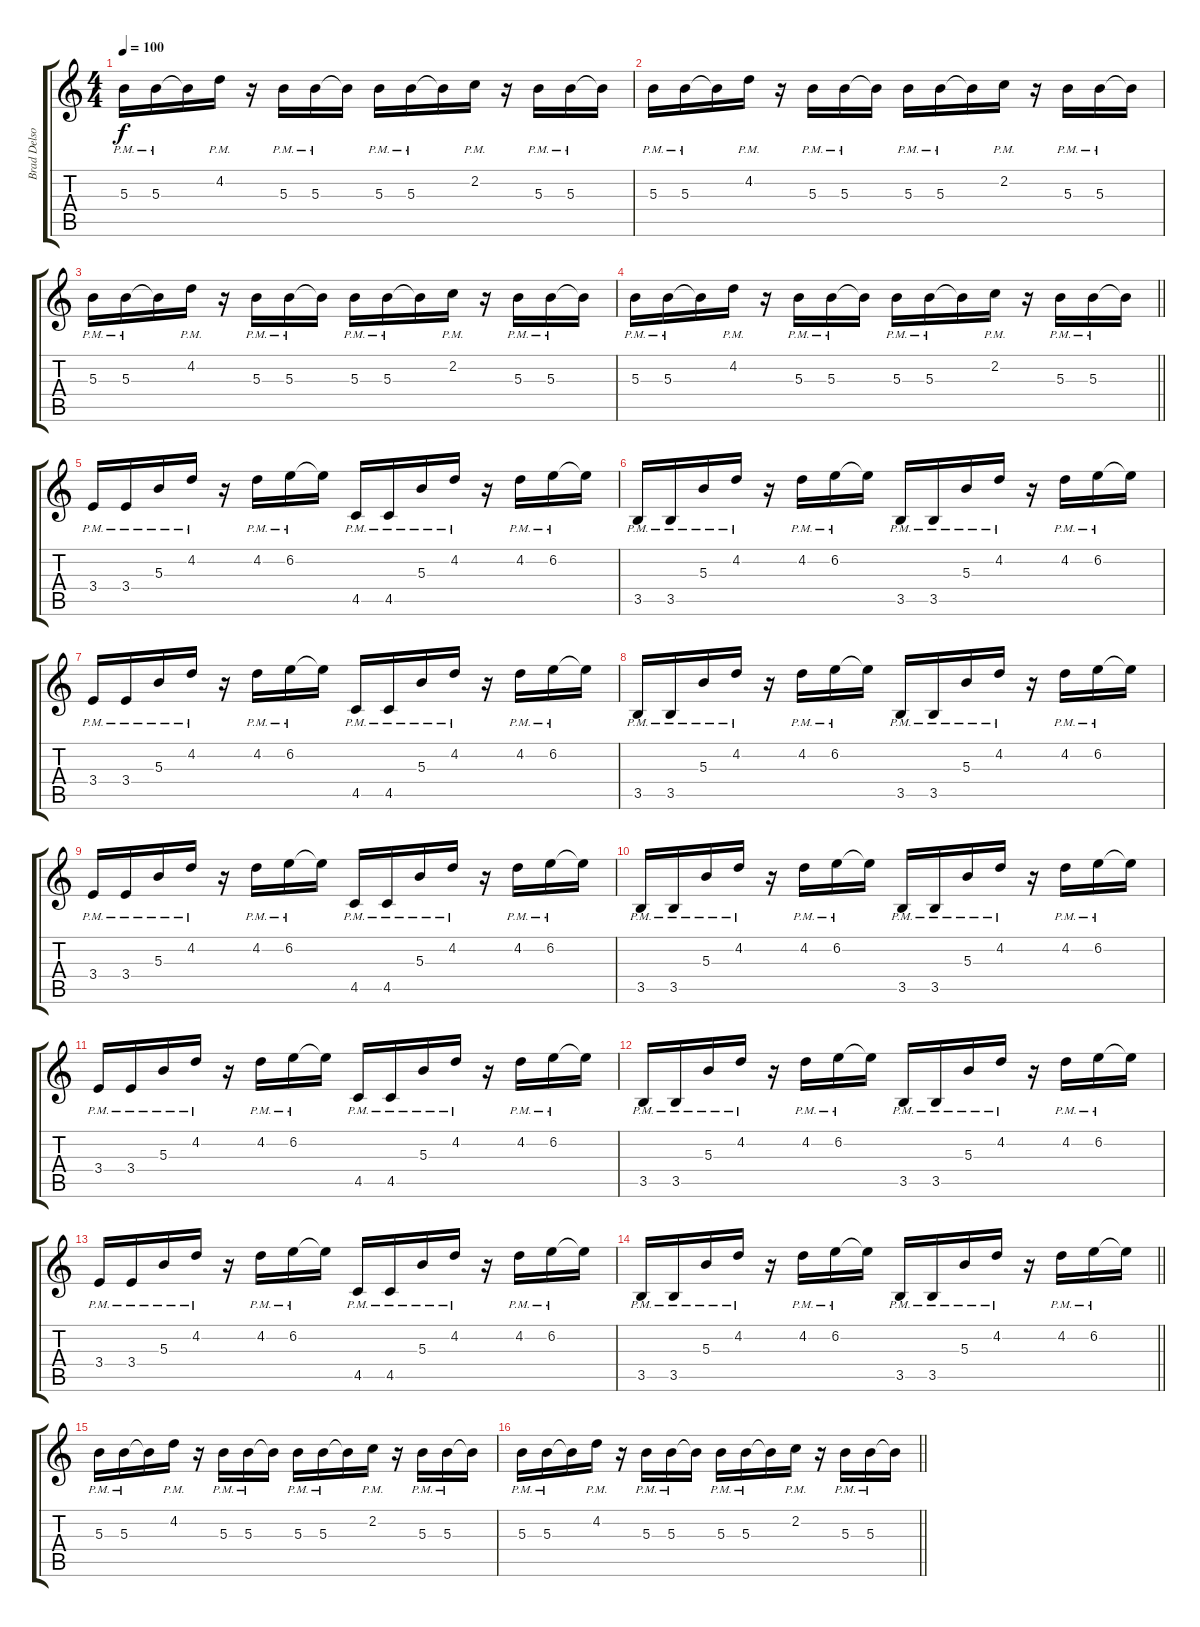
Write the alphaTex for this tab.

\track ("Brad Delson (Guitar)" "Brad Delso") {instrument distortionguitar}
\staff {score tabs}
\tuning (Eb4 Bb3 Gb3 Db3 Ab2 Db2) {hide}
\ts (4 4)
\tempo 100
\clef g2
\ks c
5.3{pm}.16{dy f} 5.3{pm}.16 5.3{t}.16 4.2{pm}.16 r.16 5.3{pm}.16 5.3{pm}.16 5.3{t}.16 5.3{pm}.16 5.3{pm}.16 5.3{t}.16 2.2{pm}.16 r.16 5.3{pm}.16 5.3{pm}.16 5.3{t}.16 |
5.3{pm}.16 5.3{pm}.16 5.3{t}.16 4.2{pm}.16 r.16 5.3{pm}.16 5.3{pm}.16 5.3{t}.16 5.3{pm}.16 5.3{pm}.16 5.3{t}.16 2.2{pm}.16 r.16 5.3{pm}.16 5.3{pm}.16 5.3{t}.16 |
5.3{pm}.16 5.3{pm}.16 5.3{t}.16 4.2{pm}.16 r.16 5.3{pm}.16 5.3{pm}.16 5.3{t}.16 5.3{pm}.16 5.3{pm}.16 5.3{t}.16 2.2{pm}.16 r.16 5.3{pm}.16 5.3{pm}.16 5.3{t}.16 |
\barLineRight lightlight
5.3{pm}.16 5.3{pm}.16 5.3{t}.16 4.2{pm}.16 r.16 5.3{pm}.16 5.3{pm}.16 5.3{t}.16 5.3{pm}.16 5.3{pm}.16 5.3{t}.16 2.2{pm}.16 r.16 5.3{pm}.16 5.3{pm}.16 5.3{t}.16 |
3.4{pm}.16 3.4{pm}.16 5.3{pm}.16 4.2{pm}.16 r.16 4.2{pm}.16 6.2{pm}.16 6.2{t}.16 4.5{pm}.16 4.5{pm}.16 5.3{pm}.16 4.2{pm}.16 r.16 4.2{pm}.16 6.2{pm}.16 6.2{t}.16 |
3.5{pm}.16 3.5{pm}.16 5.3{pm}.16 4.2{pm}.16 r.16 4.2{pm}.16 6.2{pm}.16 6.2{t}.16 3.5{pm}.16 3.5{pm}.16 5.3{pm}.16 4.2{pm}.16 r.16 4.2{pm}.16 6.2{pm}.16 6.2{t}.16 |
3.4{pm}.16 3.4{pm}.16 5.3{pm}.16 4.2{pm}.16 r.16 4.2{pm}.16 6.2{pm}.16 6.2{t}.16 4.5{pm}.16 4.5{pm}.16 5.3{pm}.16 4.2{pm}.16 r.16 4.2{pm}.16 6.2{pm}.16 6.2{t}.16 |
3.5{pm}.16 3.5{pm}.16 5.3{pm}.16 4.2{pm}.16 r.16 4.2{pm}.16 6.2{pm}.16 6.2{t}.16 3.5{pm}.16 3.5{pm}.16 5.3{pm}.16 4.2{pm}.16 r.16 4.2{pm}.16 6.2{pm}.16 6.2{t}.16 |
3.4{pm}.16 3.4{pm}.16 5.3{pm}.16 4.2{pm}.16 r.16 4.2{pm}.16 6.2{pm}.16 6.2{t}.16 4.5{pm}.16 4.5{pm}.16 5.3{pm}.16 4.2{pm}.16 r.16 4.2{pm}.16 6.2{pm}.16 6.2{t}.16 |
3.5{pm}.16 3.5{pm}.16 5.3{pm}.16 4.2{pm}.16 r.16 4.2{pm}.16 6.2{pm}.16 6.2{t}.16 3.5{pm}.16 3.5{pm}.16 5.3{pm}.16 4.2{pm}.16 r.16 4.2{pm}.16 6.2{pm}.16 6.2{t}.16 |
3.4{pm}.16 3.4{pm}.16 5.3{pm}.16 4.2{pm}.16 r.16 4.2{pm}.16 6.2{pm}.16 6.2{t}.16 4.5{pm}.16 4.5{pm}.16 5.3{pm}.16 4.2{pm}.16 r.16 4.2{pm}.16 6.2{pm}.16 6.2{t}.16 |
3.5{pm}.16 3.5{pm}.16 5.3{pm}.16 4.2{pm}.16 r.16 4.2{pm}.16 6.2{pm}.16 6.2{t}.16 3.5{pm}.16 3.5{pm}.16 5.3{pm}.16 4.2{pm}.16 r.16 4.2{pm}.16 6.2{pm}.16 6.2{t}.16 |
3.4{pm}.16 3.4{pm}.16 5.3{pm}.16 4.2{pm}.16 r.16 4.2{pm}.16 6.2{pm}.16 6.2{t}.16 4.5{pm}.16 4.5{pm}.16 5.3{pm}.16 4.2{pm}.16 r.16 4.2{pm}.16 6.2{pm}.16 6.2{t}.16 |
\barLineRight lightlight
3.5{pm}.16 3.5{pm}.16 5.3{pm}.16 4.2{pm}.16 r.16 4.2{pm}.16 6.2{pm}.16 6.2{t}.16 3.5{pm}.16 3.5{pm}.16 5.3{pm}.16 4.2{pm}.16 r.16 4.2{pm}.16 6.2{pm}.16 6.2{t}.16 |
5.3{pm}.16 5.3{pm}.16 5.3{t}.16 4.2{pm}.16 r.16 5.3{pm}.16 5.3{pm}.16 5.3{t}.16 5.3{pm}.16 5.3{pm}.16 5.3{t}.16 2.2{pm}.16 r.16 5.3{pm}.16 5.3{pm}.16 5.3{t}.16 |
\barLineRight lightlight
5.3{pm}.16 5.3{pm}.16 5.3{t}.16 4.2{pm}.16 r.16 5.3{pm}.16 5.3{pm}.16 5.3{t}.16 5.3{pm}.16 5.3{pm}.16 5.3{t}.16 2.2{pm}.16 r.16 5.3{pm}.16 5.3{pm}.16 5.3{t}.16
